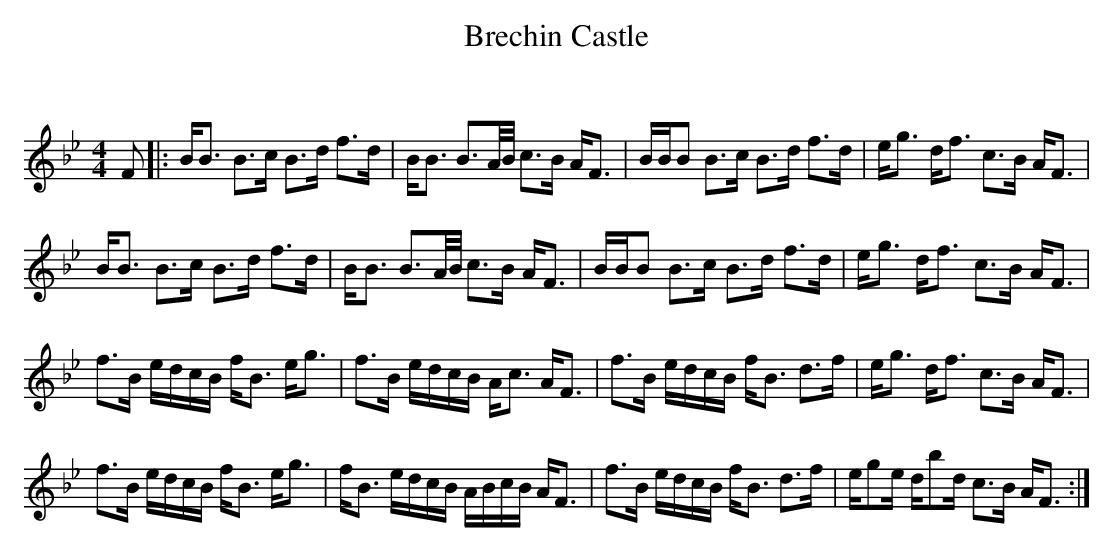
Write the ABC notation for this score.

X:1
T: Brechin Castle
C:
Q: 128
K:Bb
M:4/4
L:1/16
F2|:BB3 B3c B3d f3d|BB3 B3A1/2B1/2 c3B AF3|BBB2 B3c B3d f3d|eg3 df3 c3B AF3|
BB3 B3c B3d f3d|BB3 B3A1/2B1/2 c3B AF3|BBB2 B3c B3d f3d|eg3 df3 c3B AF3|
f3B edcB fB3 eg3|f3B edcB Ac3 AF3|f3B edcB fB3 d3f|eg3 df3 c3B AF3|
f3B edcB fB3 eg3|fB3 edcB ABcB AF3|f3B edcB fB3 d3f|eg2e db2d c3B AF3:|
